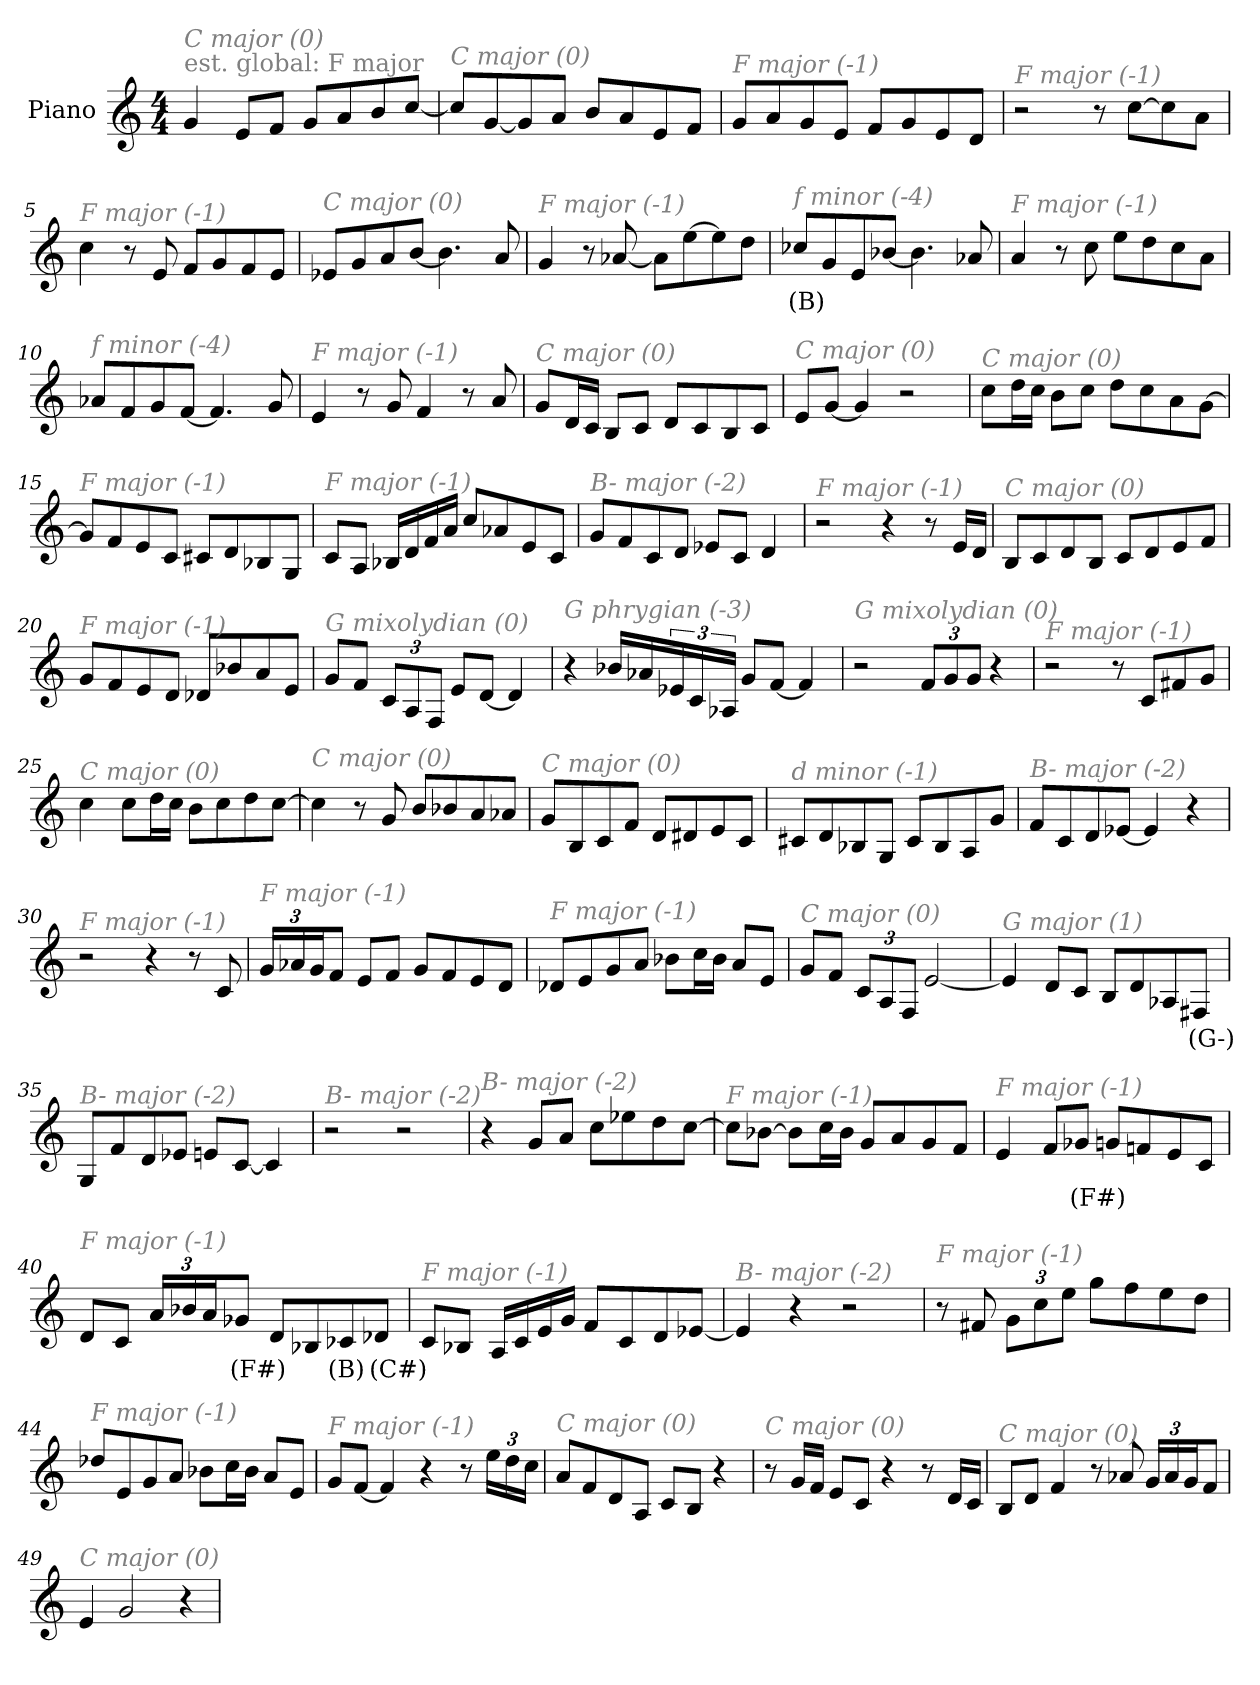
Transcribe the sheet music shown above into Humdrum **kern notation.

**kern	**text
*part1	*part1
*staff1	*staff1
*I"Piano	*
*I'Pno	*
*clefG2	*
*k[]	*
*M4/4	*
*MM200	*
=1	=1
!LO:TX:a:color=#808080:t=est. global&colon; F major	!
!LO:TX:i:color=#808080:t=C major (0)	!
4g/	.
8e/L	.
8f/J	.
8g/L	.
8a/	.
8b/	.
[8cc/J	.
=2	=2
!LO:TX:i:color=#808080:t=C major (0)	!
8cc/L]	.
[8g/	.
8g/]	.
8a/J	.
8b/L	.
8a/	.
8e/	.
8f/J	.
=3	=3
!LO:TX:i:color=#808080:t=F major (-1)	!
8g/L	.
8a/	.
8g/	.
8e/J	.
8f/L	.
8g/	.
8e/	.
8d/J	.
=4	=4
!LO:TX:i:color=#808080:t=F major (-1)	!
2r	.
8r	.
[8cc\L	.
8cc\]	.
8a\J	.
!!LO:LB:g=z
=5	=5
!LO:TX:i:color=#808080:t=F major (-1)	!
4cc\	.
8r	.
8e/	.
8f/L	.
8g/	.
8f/	.
8e/J	.
=6	=6
!LO:TX:i:color=#808080:t=C major (0)	!
8e-X/L	.
8g/	.
8a/	.
[8b/J	.
4.b\]	.
8a/	.
=7	=7
!LO:TX:i:color=#808080:t=F major (-1)	!
4g/	.
8r	.
[8a-X/	.
8a-\L]	.
[8ee\	.
8ee\]	.
8dd\J	.
=8	=8
!LO:TX:i:color=#808080:t=f minor (-4)	!
8cc-Xi/L	(B)
8g/	.
8e/	.
[8b-X/J	.
4.b-\]	.
8a-X/	.
=9	=9
!LO:TX:i:color=#808080:t=F major (-1)	!
4a/	.
8r	.
8cc\	.
8ee\L	.
8dd\	.
8cc\	.
8a\J	.
!!LO:LB:g=z
=10	=10
!LO:TX:i:color=#808080:t=f minor (-4)	!
8a-X/L	.
8f/	.
8g/	.
[8f/J	.
4.f/]	.
8g/	.
=11	=11
!LO:TX:i:color=#808080:t=F major (-1)	!
4e/	.
8r	.
8g/	.
4f/	.
8r	.
8a/	.
=12	=12
!LO:TX:i:color=#808080:t=C major (0)	!
8g/L	.
16d/L	.
16c/JJ	.
8B/L	.
8c/J	.
8d/L	.
8c/	.
8B/	.
8c/J	.
=13	=13
!LO:TX:i:color=#808080:t=C major (0)	!
8e/L	.
[8g/J	.
4g/]	.
2r	.
!!LO:LB:g=z
=14	=14
!LO:TX:i:color=#808080:t=C major (0)	!
8cc\L	.
16dd\L	.
16cc\JJ	.
8b\L	.
8cc\J	.
8dd\L	.
8cc\	.
8a\	.
[8g\J	.
=15	=15
!LO:TX:i:color=#808080:t=F major (-1)	!
8g/L]	.
8f/	.
8e/	.
8c/J	.
8c#X/L	.
8d/	.
8B-X/	.
8G/J	.
=16	=16
!LO:TX:i:color=#808080:t=F major (-1)	!
8c/L	.
8A/J	.
16B-X/LL	.
16d/	.
16f/	.
16a/JJ	.
8cc/L	.
8a-X/	.
8e/	.
8c/J	.
=17	=17
!LO:TX:i:color=#808080:t=B- major (-2)	!
8g/L	.
8f/	.
8c/	.
8d/J	.
8e-X/L	.
8c/J	.
4d/	.
!!LO:LB:g=z
=18	=18
!LO:TX:i:color=#808080:t=F major (-1)	!
2r	.
4r	.
8r	.
16e/LL	.
16d/JJ	.
=19	=19
!LO:TX:i:color=#808080:t=C major (0)	!
8B/L	.
8c/	.
8d/	.
8B/J	.
8c/L	.
8d/	.
8e/	.
8f/J	.
=20	=20
!LO:TX:i:color=#808080:t=F major (-1)	!
8g/L	.
8f/	.
8e/	.
8d/J	.
8d-X/L	.
8b-X/	.
8a/	.
8e/J	.
=21	=21
!LO:TX:i:color=#808080:t=G mixolydian (0)	!
8g/L	.
8f/J	.
*Xbrackettup	*
12c/L	.
12A/	.
12F/J	.
8e/L	.
[8d/J	.
4d/]	.
!!LO:LB:g=z
=22	=22
!LO:TX:i:color=#808080:t=G phrygian (-3)	!
4r	.
16b-X/LL	.
16a-X/	.
*brackettup	*
24e-X/	.
24c/	.
24A-X/JJ	.
8g/L	.
[8f/J	.
4f/]	.
=23	=23
!LO:TX:i:color=#808080:t=G mixolydian (0)	!
2r	.
*Xbrackettup	*
12f/L	.
12g/	.
12g/J	.
4r	.
=24	=24
!LO:TX:i:color=#808080:t=F major (-1)	!
2r	.
8r	.
8c/L	.
8f#X/	.
8g/J	.
=25	=25
!LO:TX:i:color=#808080:t=C major (0)	!
4cc\	.
8cc\L	.
16dd\L	.
16cc\JJ	.
8b\L	.
8cc\	.
8dd\	.
[8cc\J	.
!!LO:LB:g=z
=26	=26
!LO:TX:i:color=#808080:t=C major (0)	!
4cc\]	.
8r	.
8g/	.
8b/L	.
8b-X/	.
8a/	.
8a-X/J	.
=27	=27
!LO:TX:i:color=#808080:t=C major (0)	!
8g/L	.
8B/	.
8c/	.
8f/J	.
8d/L	.
8d#X/	.
8e/	.
8c/J	.
=28	=28
!LO:TX:i:color=#808080:t=d minor (-1)	!
8c#X/L	.
8d/	.
8B-X/	.
8G/J	.
8c#/L	.
8B-/	.
8A/	.
8g/J	.
=29	=29
!LO:TX:i:color=#808080:t=B- major (-2)	!
8f/L	.
8c/	.
8d/	.
[8e-X/J	.
4e-/]	.
4r	.
=30	=30
!LO:TX:i:color=#808080:t=F major (-1)	!
2r	.
4r	.
8r	.
8c/	.
!!LO:LB:g=z
=31	=31
!LO:TX:i:color=#808080:t=F major (-1)	!
24g/LL	.
24a-X/	.
24g/J	.
8f/J	.
8e/L	.
8f/J	.
8g/L	.
8f/	.
8e/	.
8d/J	.
=32	=32
!LO:TX:i:color=#808080:t=F major (-1)	!
8d-X/L	.
8e/	.
8g/	.
8a/J	.
8b-X\L	.
16cc\L	.
16b-\JJ	.
8a/L	.
8e/J	.
=33	=33
!LO:TX:i:color=#808080:t=C major (0)	!
8g/L	.
8f/J	.
12c/L	.
12A/	.
12F/J	.
[2e/	.
=34	=34
!LO:TX:i:color=#808080:t=G major (1)	!
4e/]	.
8d/L	.
8c/J	.
8B/L	.
8d/	.
8A-X/	.
8F#Xi/J	(G-)
!!LO:LB:g=z
=35	=35
!LO:TX:i:color=#808080:t=B- major (-2)	!
8G/L	.
8f/	.
8d/	.
8e-X/J	.
8en/L	.
[8c/J	.
4c/]	.
=36	=36
!LO:TX:i:color=#808080:t=B- major (-2)	!
2r	.
2r	.
=37	=37
!LO:TX:i:color=#808080:t=B- major (-2)	!
4r	.
8g/L	.
8a/J	.
8cc\L	.
8ee-X\	.
8dd\	.
[8cc\J	.
=38	=38
!LO:TX:i:color=#808080:t=F major (-1)	!
8cc\L]	.
[8b-X\J	.
8b-\L]	.
16cc\L	.
16b-\JJ	.
8g/L	.
8a/	.
8g/	.
8f/J	.
!!LO:LB:g=z
=39	=39
!LO:TX:i:color=#808080:t=F major (-1)	!
4e/	.
8f/L	.
8g-Xi/J	(F#)
8g/L	.
8fn/	.
8e/	.
8c/J	.
=40	=40
!LO:TX:i:color=#808080:t=F major (-1)	!
8d/L	.
8c/J	.
24a/LL	.
24b-X/	.
24a/J	.
8g-Xi/J	(F#)
8d/L	.
8B-X/	.
8c-Xj/	(B)
8d-Xi/J	(C#)
=41	=41
!LO:TX:i:color=#808080:t=F major (-1)	!
8c/L	.
8B-X/J	.
16A/LL	.
16c/	.
16e/	.
16g/JJ	.
8f/L	.
8c/	.
8d/	.
[8e-X/J	.
=42	=42
!LO:TX:i:color=#808080:t=B- major (-2)	!
4e-/]	.
4r	.
2r	.
!!LO:PB:g=z
=43	=43
!LO:TX:i:color=#808080:t=F major (-1)	!
8r	.
8f#X/	.
12g\L	.
12cc\	.
12ee\J	.
8gg\L	.
8ff\	.
8ee\	.
8dd\J	.
=44	=44
!LO:TX:i:color=#808080:t=F major (-1)	!
8dd-X/L	.
8e/	.
8g/	.
8a/J	.
8b-X\L	.
16cc\L	.
16b-\JJ	.
8a/L	.
8e/J	.
=45	=45
!LO:TX:i:color=#808080:t=F major (-1)	!
8g/L	.
[8f/J	.
4f/]	.
4r	.
8r	.
24ee\LL	.
24dd\	.
24cc\JJ	.
=46	=46
!LO:TX:i:color=#808080:t=C major (0)	!
8a/L	.
8f/	.
8d/	.
8A/J	.
8c/L	.
8B/J	.
4r	.
!!LO:LB:g=z
=47	=47
!LO:TX:i:color=#808080:t=C major (0)	!
8r	.
16g/LL	.
16f/JJ	.
8e/L	.
8c/J	.
4r	.
8r	.
16d/LL	.
16c/JJ	.
=48	=48
!LO:TX:i:color=#808080:t=C major (0)	!
8B/L	.
8d/J	.
4f/	.
8r	.
8a-X/	.
24g/LL	.
24a-/	.
24g/J	.
8f/J	.
=49	=49
!LO:TX:i:color=#808080:t=C major (0)	!
4e/	.
2g/	.
4r	.
=	=
*-	*-
